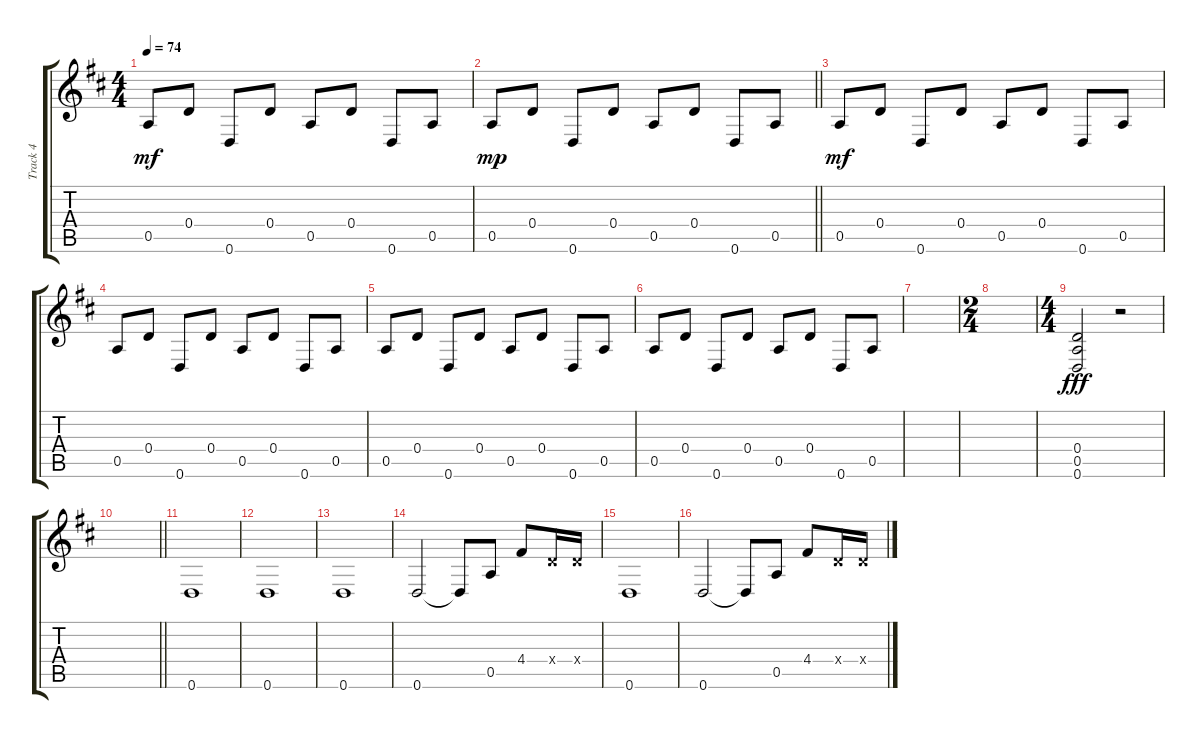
\track ("Track 4" "Track 4") {instrument distortionguitar}
\staff {score tabs}
\tuning (E4 B3 G3 D3 A2 D2) {hide}
\ts (4 4)
\tempo 74
\clef g2
\ks d
0.5.8{dy mf} 0.4.8 0.6.8 0.4.8 0.5.8 0.4.8 0.6.8 0.5.8 |
\barLineRight lightlight
0.5.8{dy mp} 0.4.8 0.6.8 0.4.8 0.5.8 0.4.8 0.6.8 0.5.8 |
0.5.8{dy mf} 0.4.8 0.6.8 0.4.8 0.5.8 0.4.8 0.6.8 0.5.8 |
0.5.8 0.4.8 0.6.8 0.4.8 0.5.8 0.4.8 0.6.8 0.5.8 |
0.5.8 0.4.8 0.6.8 0.4.8 0.5.8 0.4.8 0.6.8 0.5.8 |
0.5.8 0.4.8 0.6.8 0.4.8 0.5.8 0.4.8 0.6.8 0.5.8 |
|
\ts (2 4)
|
\ts (4 4)
(0.4 0.5 0.6).2{dy fff} r.2 |
\barLineRight lightlight
|
0.6.1 |
0.6.1 |
0.6.1 |
0.6.2 0.6{t}.8 0.5.8 4.4.8 0.4{x}.16 0.4{x}.16 |
0.6.1 |
0.6.2 0.6{t}.8 0.5.8 4.4.8 0.4{x}.16 0.4{x}.16
